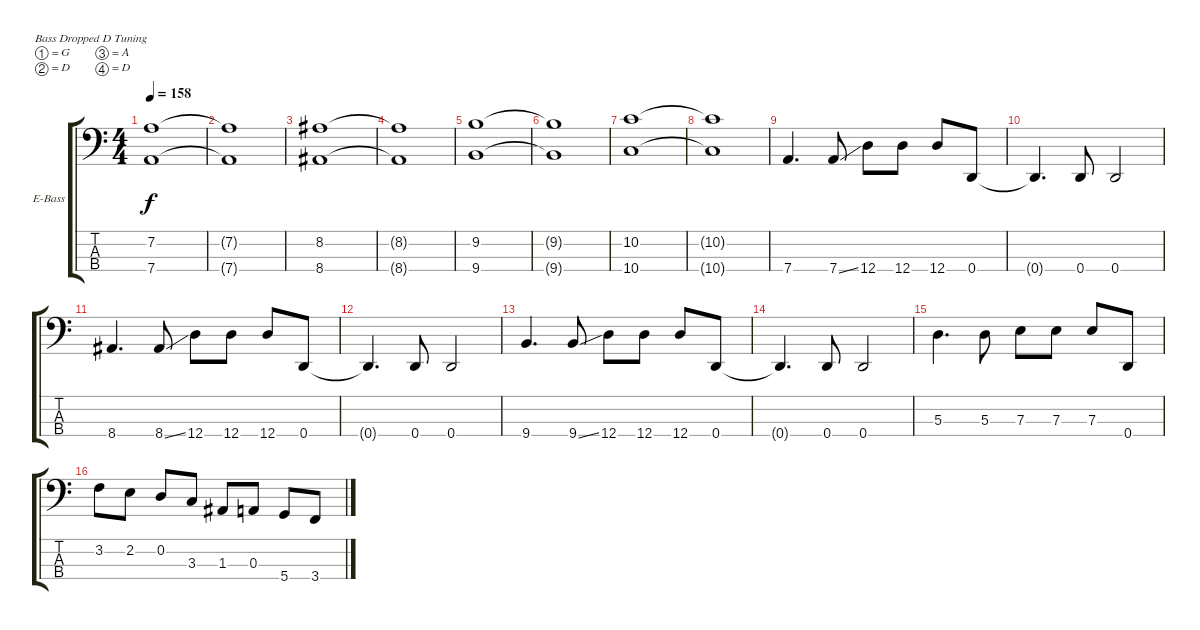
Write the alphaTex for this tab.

\bracketExtendMode groupsimilarinstruments
\firstSystemTrackNameOrientation horizontal
\otherSystemsTrackNameOrientation horizontal
\track ("Bass" "E-Bass") {instrument electricbasspick}
\staff {score tabs}
\tuning (G2 D2 A1 D1)
\ts (4 4)
\tempo 158
\clef f4
\ks c
(7.2 7.4).1{dy f} |
(7.2{t} 7.4{t}).1 |
(8.2 8.4).1 |
(8.2{t} 8.4{t}).1 |
(9.2 9.4).1 |
(9.2{t} 9.4{t}).1 |
(10.2 10.4).1 |
(10.2{t} 10.4{t}).1 |
7.4.4{d} 7.4{ss}.8 12.4.8 12.4.8 12.4.8 0.4.8 |
0.4{t}.4{d} 0.4.8 0.4.2 |
8.4.4{d} 8.4{ss}.8 12.4.8 12.4.8 12.4.8 0.4.8 |
0.4{t}.4{d} 0.4.8 0.4.2 |
9.4.4{d} 9.4{ss}.8 12.4.8 12.4.8 12.4.8 0.4.8 |
0.4{t}.4{d} 0.4.8 0.4.2 |
5.3.4{d} 5.3.8 7.3.8 7.3.8 7.3.8 0.4.8 |
3.2.8 2.2.8 0.2.8 3.3.8 1.3.8 0.3.8 5.4.8 3.4.8
